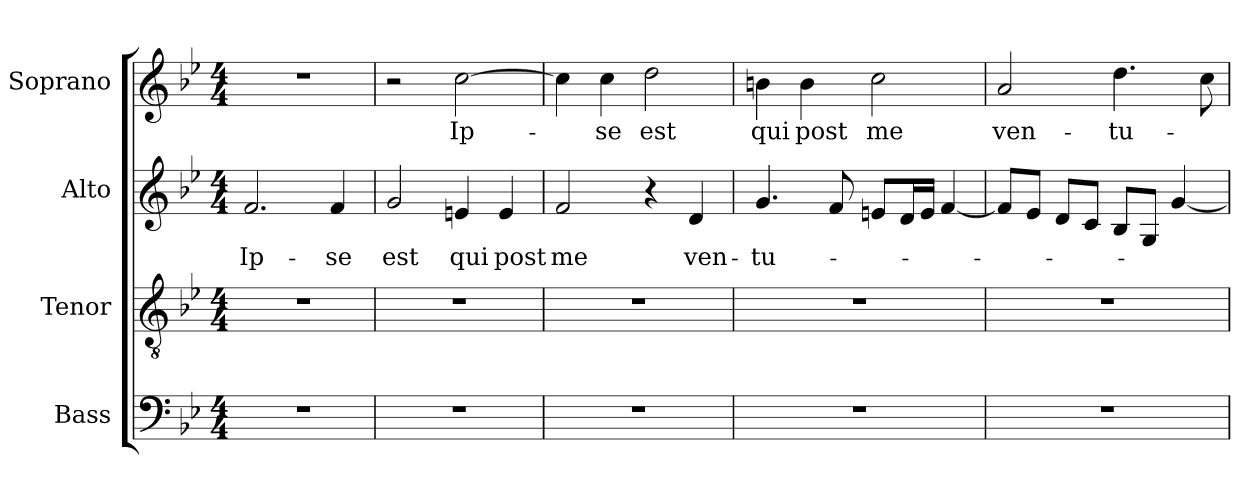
**kern	**kern	**kern	**text	**kern	**text
*part4	*part3	*part2	*part2	*part1	*part1
*staff4	*staff3	*staff2	*staff2	*staff1	*staff1
*I"Bass	*I"Tenor	*I"Alto	*	*I"Soprano	*
*I'B.	*I'T.	*I'A.	*	*I'S.	*
!!LO:PB:g=z
*clefF4	*clefGv2	*clefG2	*	*clefG2	*
*	*ITrd7c12	*	*	*	*
*k[b-e-]	*k[b-e-]	*k[b-e-]	*	*k[b-e-]	*
*B-:	*B-:	*B-:	*	*B-:	*
*M4/4	*M4/4	*M4/4	*	*M4/4	*
=1	=1	=1	=1	=1	=1
!	!	!	!LO:LY:b:color=#000000	!	!
1r	1r	2.fi/	Ip-	1r	.
!	!	!	!LO:LY:b:color=#000000	!	!
.	.	4fi/	-se	.	.
=2	=2	=2	=2	=2	=2
!	!	!	!LO:LY:b:color=#000000	!	!
1r	1r	2gi/	est	2r	.
!	!	!	!LO:LY:b:color=#000000	!	!
!	!	!	!	!	!LO:LY:b:color=#000000
.	.	4eni/	qui	[2cci\	Ip-
!	!	!	!LO:LY:b:color=#000000	!	!
.	.	4ei/	post	.	.
=3	=3	=3	=3	=3	=3
!	!	!	!LO:LY:b:color=#000000	!	!
1r	1r	2fi/	me	4cci\]	.
!	!	!	!	!	!LO:LY:b:color=#000000
.	.	.	.	4cci\	-se
!	!	!	!	!	!LO:LY:b:color=#000000
.	.	4r	.	2ddi\	est
!	!	!	!LO:LY:b:color=#000000	!	!
.	.	4di/	ven-	.	.
=4	=4	=4	=4	=4	=4
!	!	!	!LO:LY:b:color=#000000	!	!
!	!	!	!	!	!LO:LY:b:color=#000000
1r	1r	4.gi/	-tu-	4bni\	qui
!	!	!	!	!	!LO:LY:b:color=#000000
.	.	.	.	4bi\	post
.	.	8fi/	.	.	.
!	!	!	!	!	!LO:LY:b:color=#000000
.	.	8eni/L	.	2cci\	me
.	.	16di/L	.	.	.
.	.	16ei/JJ	.	.	.
.	.	[4fi/	.	.	.
=5	=5	=5	=5	=5	=5
!	!	!	!	!	!LO:LY:b:color=#000000
1r	1r	8fi/L]	.	2ai/	ven-
.	.	8e-i/J	.	.	.
.	.	8di/L	.	.	.
.	.	8ci/J	.	.	.
!	!	!	!	!	!LO:LY:b:color=#000000
.	.	8B-i/L	.	4.ddi\	-tu-
.	.	8Gi/J	.	.	.
.	.	[4gi/	.	.	.
.	.	.	.	8cci\	.
=	=	=	=	=	=
*-	*-	*-	*-	*-	*-
